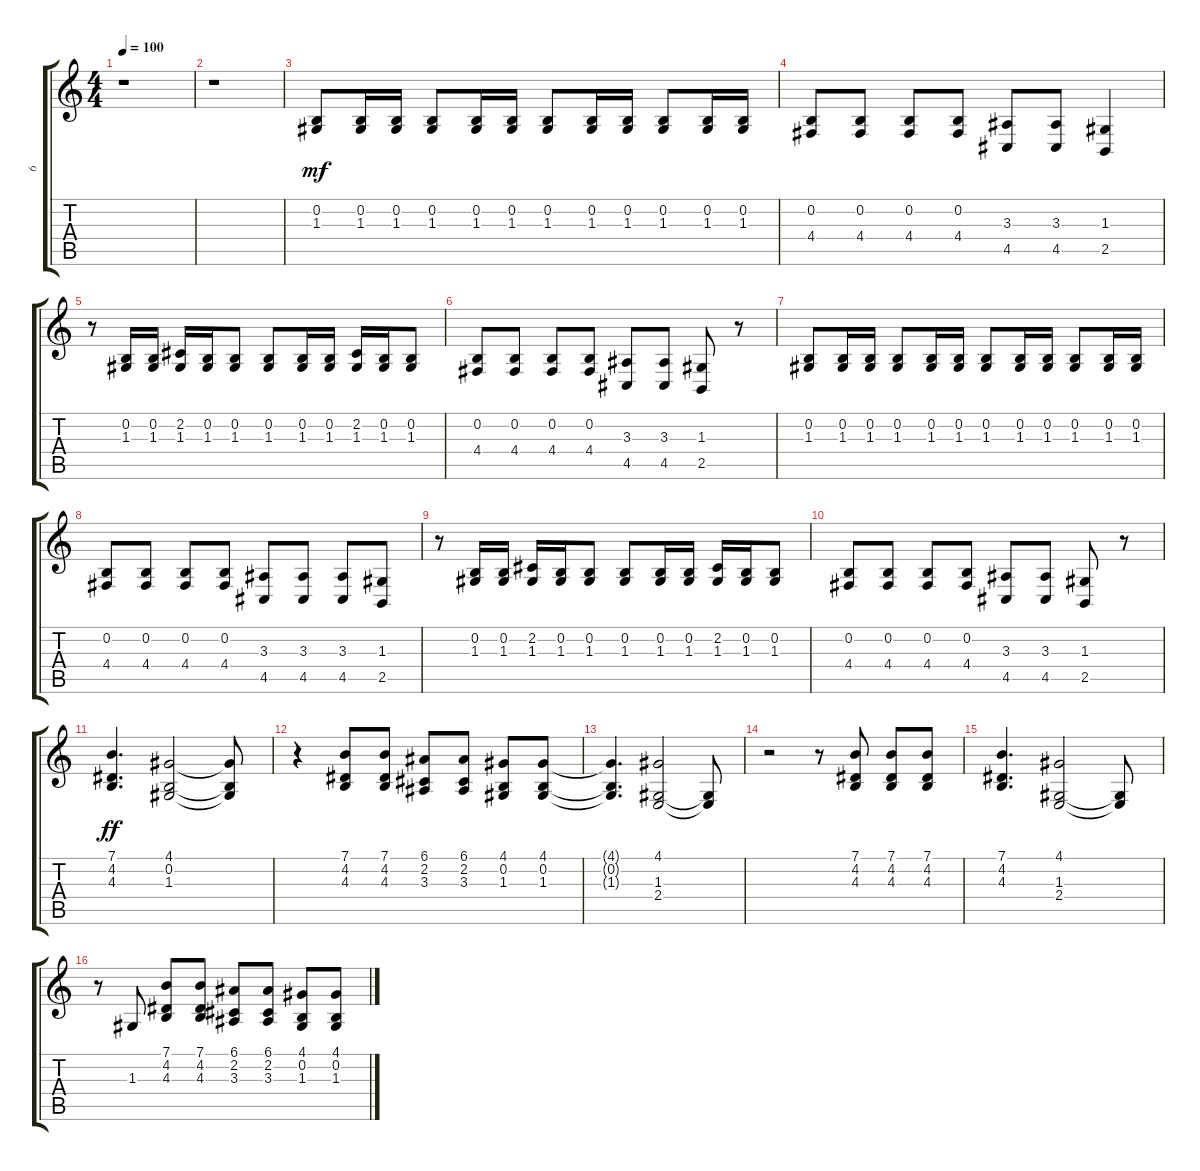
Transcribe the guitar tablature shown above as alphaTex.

\track ("6" "6") {instrument lead2sawtooth}
\staff {score tabs}
\tuning (E4 B3 G3 D3 A2 E2) {hide}
\ts (4 4)
\tempo 100
\clef g2
\ks c
r.1{dy ff} |
r.1 |
(0.2 1.3).8{dy mf} (0.2 1.3).16 (0.2 1.3).16 (0.2 1.3).8 (0.2 1.3).16 (0.2 1.3).16 (0.2 1.3).8 (0.2 1.3).16 (0.2 1.3).16 (0.2 1.3).8 (0.2 1.3).16 (0.2 1.3).16 |
(0.2 4.4).8 (0.2 4.4).8 (0.2 4.4).8 (0.2 4.4).8 (3.3 4.5).8 (3.3 4.5).8 (1.3 2.5).4 |
r.8 (0.2 1.3).16 (0.2 1.3).16 (2.2 1.3).16 (0.2 1.3).16 (0.2 1.3).8 (0.2 1.3).8 (0.2 1.3).16 (0.2 1.3).16 (2.2 1.3).16 (0.2 1.3).16 (0.2 1.3).8 |
(0.2 4.4).8 (0.2 4.4).8 (0.2 4.4).8 (0.2 4.4).8 (3.3 4.5).8 (3.3 4.5).8 (1.3 2.5).8 r.8 |
(0.2 1.3).8 (0.2 1.3).16 (0.2 1.3).16 (0.2 1.3).8 (0.2 1.3).16 (0.2 1.3).16 (0.2 1.3).8 (0.2 1.3).16 (0.2 1.3).16 (0.2 1.3).8 (0.2 1.3).16 (0.2 1.3).16 |
(0.2 4.4).8 (0.2 4.4).8 (0.2 4.4).8 (0.2 4.4).8 (3.3 4.5).8 (3.3 4.5).8 (3.3 4.5).8 (1.3 2.5).8 |
r.8 (0.2 1.3).16 (0.2 1.3).16 (2.2 1.3).16 (0.2 1.3).16 (0.2 1.3).8 (0.2 1.3).8 (0.2 1.3).16 (0.2 1.3).16 (2.2 1.3).16 (0.2 1.3).16 (0.2 1.3).8 |
(0.2 4.4).8 (0.2 4.4).8 (0.2 4.4).8 (0.2 4.4).8 (3.3 4.5).8 (3.3 4.5).8 (1.3 2.5).8 r.8 |
(7.1 4.2 4.3).4{d dy ff} (4.1 0.2 1.3).2 (4.1{t} 0.2{t} 1.3{t}).8 |
r.4 (7.1 4.2 4.3).8 (7.1 4.2 4.3).8 (6.1 2.2 3.3).8 (6.1 2.2 3.3).8 (4.1 0.2 1.3).8 (4.1 0.2 1.3).8 |
(4.1{t} 0.2{t} 1.3{t}).4{d} (4.1 1.3 2.4).2 (1.3{t} 2.4{t}).8 |
r.2 r.8 (7.1 4.2 4.3).8 (7.1 4.2 4.3).8 (7.1 4.2 4.3).8 |
(7.1 4.2 4.3).4{d} (4.1 1.3 2.4).2 (1.3{t} 2.4{t}).8 |
r.8 1.3.8 (7.1 4.2 4.3).8 (7.1 4.2 4.3).8 (6.1 2.2 3.3).8 (6.1 2.2 3.3).8 (4.1 0.2 1.3).8 (4.1 0.2 1.3).8
